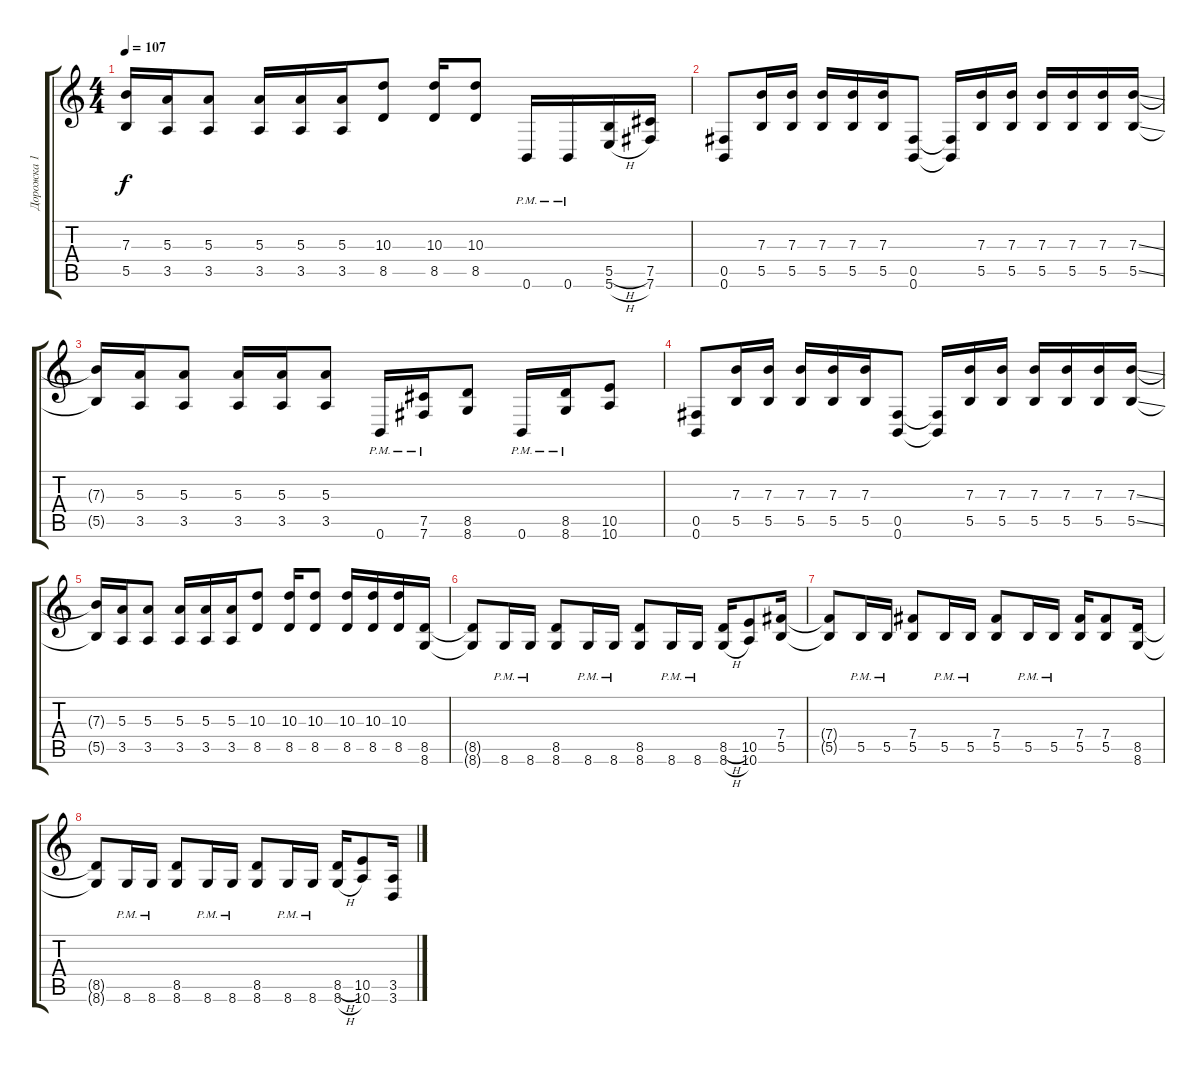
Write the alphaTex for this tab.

\track ("Дорожка 1" "Дорожка 1") {instrument distortionguitar}
\staff {score tabs}
\tuning (Db4 Ab3 E3 B2 Gb2 B1) {hide}
\ts (4 4)
\tempo 107
\clef g2
\ks c
(7.3{t} 5.5{t}).16{dy f} (5.3 3.5).16 (5.3 3.5).8 (5.3 3.5).16 (5.3 3.5).16 (5.3 3.5).16 (10.3 8.5).8 (10.3 8.5).16 (10.3 8.5).8 0.6{pm}.16 0.6{pm}.16 (5.5{h} 5.6{h}).16 (7.5 7.6).16 |
(0.5 0.6).8 (7.3 5.5).16 (7.3 5.5).16 (7.3 5.5).16 (7.3 5.5).16 (7.3 5.5).16 (0.5 0.6).8 (0.5{t} 0.6{t}).16 (7.3 5.5).16 (7.3 5.5).16 (7.3 5.5).16 (7.3 5.5).16 (7.3 5.5).16 (7.3{ss} 5.5{ss}).16 |
(7.3{t} 5.5{t}).16 (5.3 3.5).16 (5.3 3.5).8 (5.3 3.5).16 (5.3 3.5).16 (5.3 3.5).8 0.6{pm}.16 (7.5{pm} 7.6{pm}).16 (8.5 8.6).8 0.6{pm}.16 (8.5{pm} 8.6{pm}).16 (10.5 10.6).8 |
(0.5 0.6).8 (7.3 5.5).16 (7.3 5.5).16 (7.3 5.5).16 (7.3 5.5).16 (7.3 5.5).16 (0.5 0.6).8 (0.5{t} 0.6{t}).16 (7.3 5.5).16 (7.3 5.5).16 (7.3 5.5).16 (7.3 5.5).16 (7.3 5.5).16 (7.3{ss} 5.5{ss}).16 |
(7.3{t} 5.5{t}).16 (5.3 3.5).16 (5.3 3.5).8 (5.3 3.5).16 (5.3 3.5).16 (5.3 3.5).16 (10.3 8.5).8 (10.3 8.5).16 (10.3 8.5).8 (10.3 8.5).16 (10.3 8.5).16 (10.3 8.5).16 (8.5 8.6).16 |
(8.5{t} 8.6{t}).8 8.6{pm}.16 8.6{pm}.16 (8.5 8.6).8 8.6{pm}.16 8.6{pm}.16 (8.5 8.6).8 8.6{pm}.16 8.6{pm}.16 (8.5{h} 8.6{h}).16 (10.5 10.6).8 (7.4 5.5).16 |
(7.4{t} 5.5{t}).8 5.5{pm}.16 5.5{pm}.16 (7.4 5.5).8 5.5{pm}.16 5.5{pm}.16 (7.4 5.5).8 5.5{pm}.16 5.5{pm}.16 (7.4 5.5).16 (7.4 5.5).8 (8.5 8.6).16 |
(8.5{t} 8.6{t}).8 8.6{pm}.16 8.6{pm}.16 (8.5 8.6).8 8.6{pm}.16 8.6{pm}.16 (8.5 8.6).8 8.6{pm}.16 8.6{pm}.16 (8.5{h} 8.6{h}).16 (10.5 10.6).8 (3.5 3.6).16
